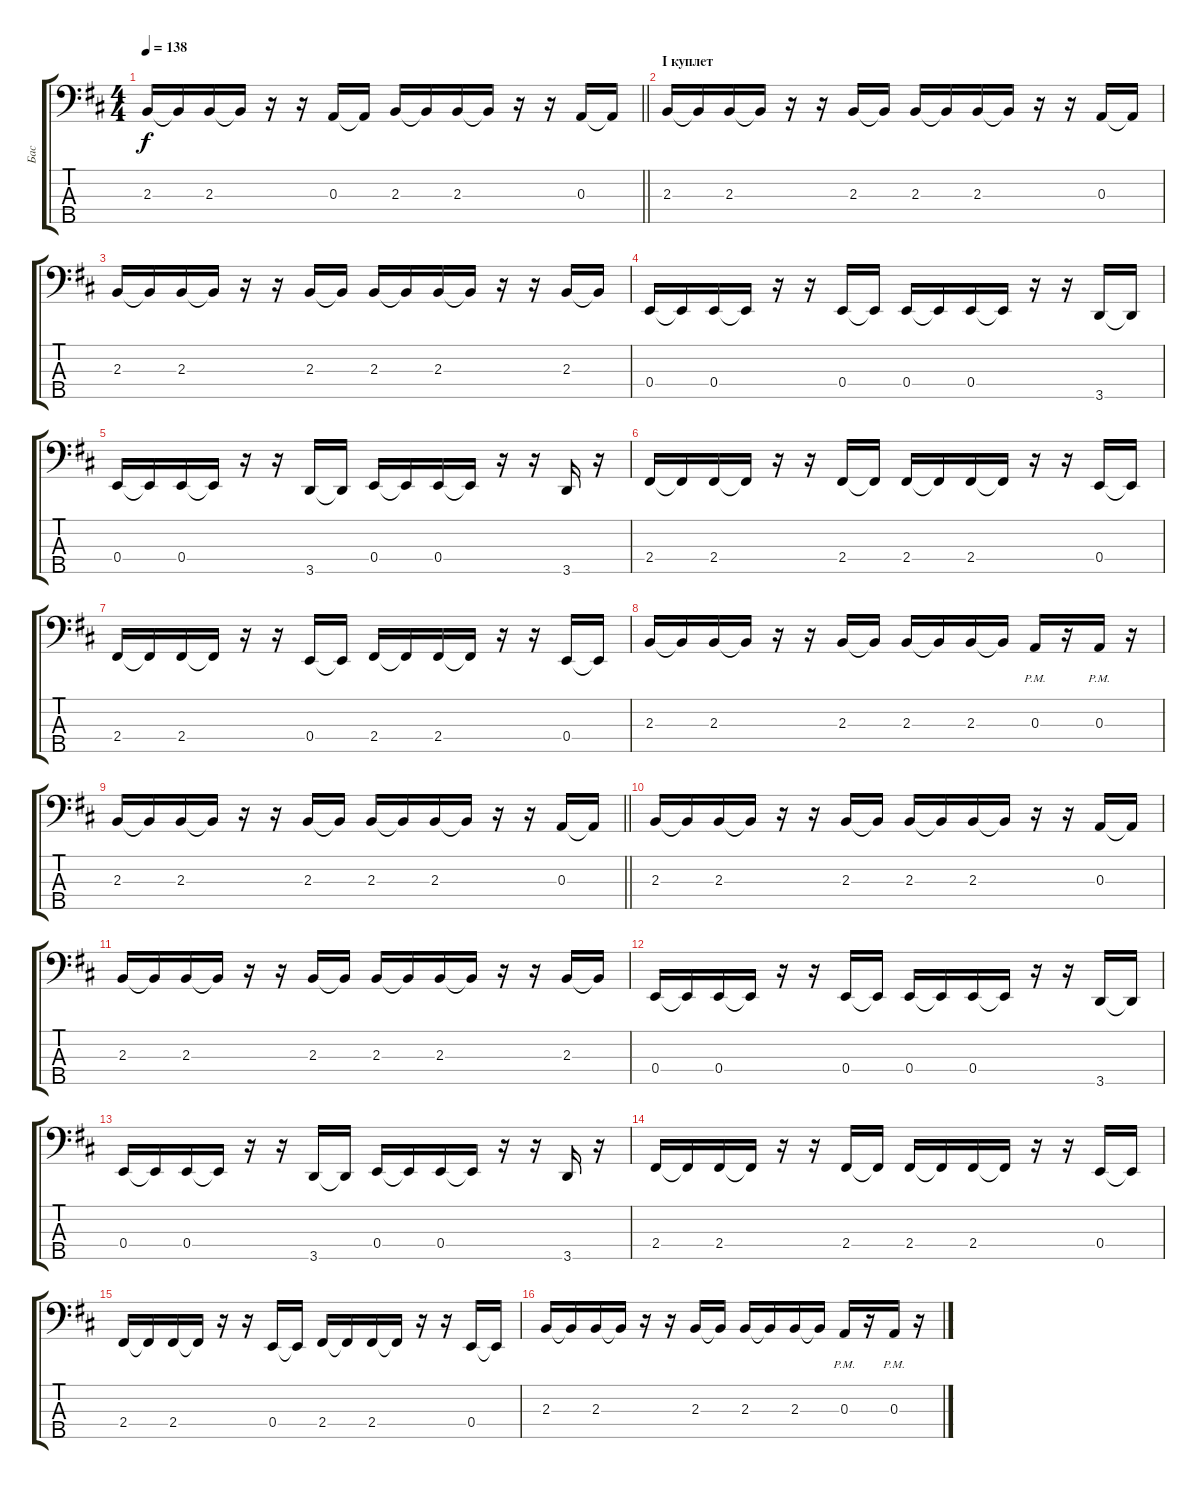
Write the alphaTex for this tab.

\track ("Бас" "Бас") {instrument electricbassfinger}
\staff {score tabs}
\tuning (G2 D2 A1 E1 B0) {hide}
\ts (4 4)
\tempo 138
\clef f4
\barLineRight lightlight
\ks bminor
2.3.16{dy f} 2.3{t}.16 2.3.16 2.3{t}.16 r.16 r.16 0.3.16 0.3{t}.16 2.3.16 2.3{t}.16 2.3.16 2.3{t}.16 r.16 r.16 0.3.16 0.3{t}.16 |
\section ("" "I куплет")
2.3.16 2.3{t}.16 2.3.16 2.3{t}.16 r.16 r.16 2.3.16 2.3{t}.16 2.3.16 2.3{t}.16 2.3.16 2.3{t}.16 r.16 r.16 0.3.16 0.3{t}.16 |
2.3.16 2.3{t}.16 2.3.16 2.3{t}.16 r.16 r.16 2.3.16 2.3{t}.16 2.3.16 2.3{t}.16 2.3.16 2.3{t}.16 r.16 r.16 2.3.16 2.3{t}.16 |
0.4.16 0.4{t}.16 0.4.16 0.4{t}.16 r.16 r.16 0.4.16 0.4{t}.16 0.4.16 0.4{t}.16 0.4.16 0.4{t}.16 r.16 r.16 3.5.16 3.5{t}.16 |
0.4.16 0.4{t}.16 0.4.16 0.4{t}.16 r.16 r.16 3.5.16 3.5{t}.16 0.4.16 0.4{t}.16 0.4.16 0.4{t}.16 r.16 r.16 3.5.16 r.16 |
2.4.16 2.4{t}.16 2.4.16 2.4{t}.16 r.16 r.16 2.4.16 2.4{t}.16 2.4.16 2.4{t}.16 2.4.16 2.4{t}.16 r.16 r.16 0.4.16 0.4{t}.16 |
2.4.16 2.4{t}.16 2.4.16 2.4{t}.16 r.16 r.16 0.4.16 0.4{t}.16 2.4.16 2.4{t}.16 2.4.16 2.4{t}.16 r.16 r.16 0.4.16 0.4{t}.16 |
2.3.16 2.3{t}.16 2.3.16 2.3{t}.16 r.16 r.16 2.3.16 2.3{t}.16 2.3.16 2.3{t}.16 2.3.16 2.3{t}.16 0.3{pm}.16 r.16 0.3{pm}.16 r.16 |
\barLineRight lightlight
2.3.16 2.3{t}.16 2.3.16 2.3{t}.16 r.16 r.16 2.3.16 2.3{t}.16 2.3.16 2.3{t}.16 2.3.16 2.3{t}.16 r.16 r.16 0.3.16 0.3{t}.16 |
2.3.16 2.3{t}.16 2.3.16 2.3{t}.16 r.16 r.16 2.3.16 2.3{t}.16 2.3.16 2.3{t}.16 2.3.16 2.3{t}.16 r.16 r.16 0.3.16 0.3{t}.16 |
2.3.16 2.3{t}.16 2.3.16 2.3{t}.16 r.16 r.16 2.3.16 2.3{t}.16 2.3.16 2.3{t}.16 2.3.16 2.3{t}.16 r.16 r.16 2.3.16 2.3{t}.16 |
0.4.16 0.4{t}.16 0.4.16 0.4{t}.16 r.16 r.16 0.4.16 0.4{t}.16 0.4.16 0.4{t}.16 0.4.16 0.4{t}.16 r.16 r.16 3.5.16 3.5{t}.16 |
0.4.16 0.4{t}.16 0.4.16 0.4{t}.16 r.16 r.16 3.5.16 3.5{t}.16 0.4.16 0.4{t}.16 0.4.16 0.4{t}.16 r.16 r.16 3.5.16 r.16 |
2.4.16 2.4{t}.16 2.4.16 2.4{t}.16 r.16 r.16 2.4.16 2.4{t}.16 2.4.16 2.4{t}.16 2.4.16 2.4{t}.16 r.16 r.16 0.4.16 0.4{t}.16 |
2.4.16 2.4{t}.16 2.4.16 2.4{t}.16 r.16 r.16 0.4.16 0.4{t}.16 2.4.16 2.4{t}.16 2.4.16 2.4{t}.16 r.16 r.16 0.4.16 0.4{t}.16 |
2.3.16 2.3{t}.16 2.3.16 2.3{t}.16 r.16 r.16 2.3.16 2.3{t}.16 2.3.16 2.3{t}.16 2.3.16 2.3{t}.16 0.3{pm}.16 r.16 0.3{pm}.16 r.16
